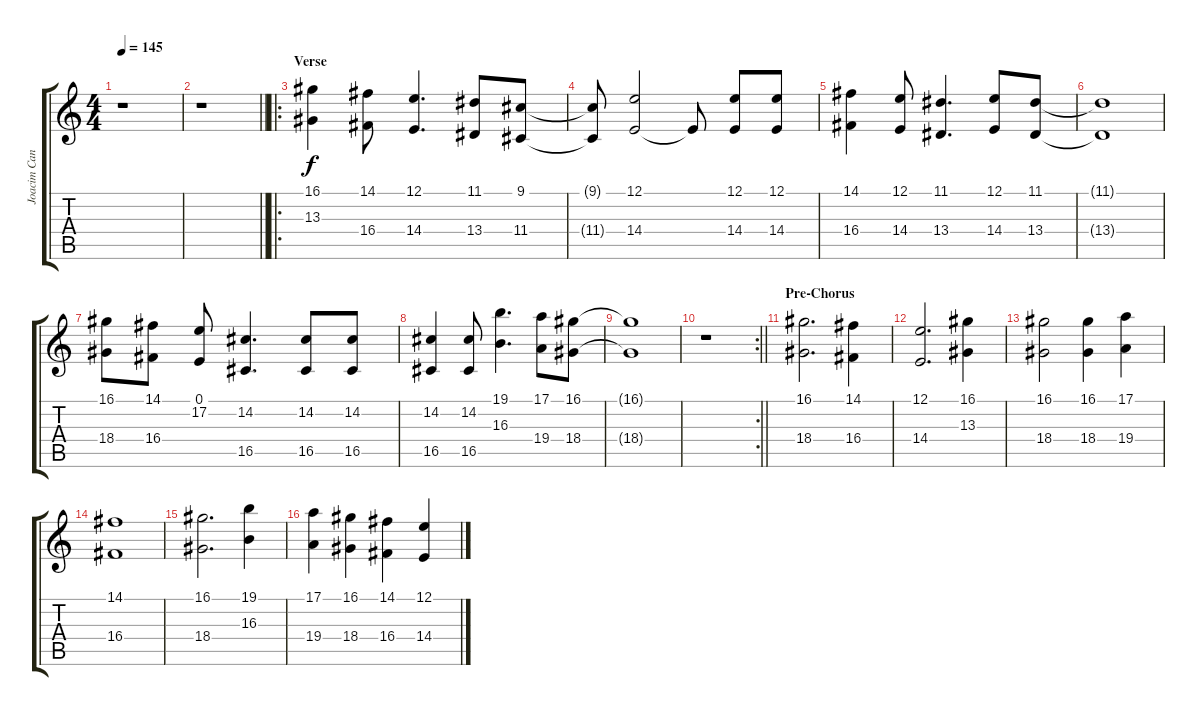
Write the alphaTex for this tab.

\track ("Joacim Cans (Voice)" "Joacim Can") {instrument lead1square}
\staff {score tabs}
\tuning (E4 B3 G3 D3 A2 E2) {hide}
\ts (4 4)
\tempo 145
\clef g2
\ks c
r.1{dy f} |
\barLineRight lightlight
r.1 |
\ro
\section ("" "Verse")
(16.1 13.3).4 (14.1 16.4).8 (12.1 14.4).4{d} (11.1 13.4).8 (9.1 11.4).8 |
(9.1{t} 11.4{t}).8 (12.1 14.4).2 14.4{t}.8 (12.1 14.4).8 (12.1 14.4).8 |
(14.1 16.4).4 (12.1 14.4).8 (11.1 13.4).4{d} (12.1 14.4).8 (11.1 13.4).8 |
(11.1{t} 13.4{t}).1 |
(16.1 18.4).8 (14.1 16.4).8 (0.1 17.2).8 (14.2 16.5).4{d} (14.2 16.5).8 (14.2 16.5).8 |
(14.2 16.5).4 (14.2 16.5).8 (19.1 16.3).4{d} (17.1 19.4).8 (16.1 18.4).8 |
(16.1{t} 18.4{t}).1 |
\rc 2
\barLineRight lightlight
r.1 |
\section ("" "Pre-Chorus")
(16.1 18.4).2{d} (14.1 16.4).4 |
(12.1 14.4).2{d} (16.1 13.3).4 |
(16.1 18.4).2 (16.1 18.4).4 (17.1 19.4).4 |
(14.1 16.4).1 |
(16.1 18.4).2{d} (19.1 16.3).4 |
(17.1 19.4).4 (16.1 18.4).4 (14.1 16.4).4 (12.1 14.4).4
